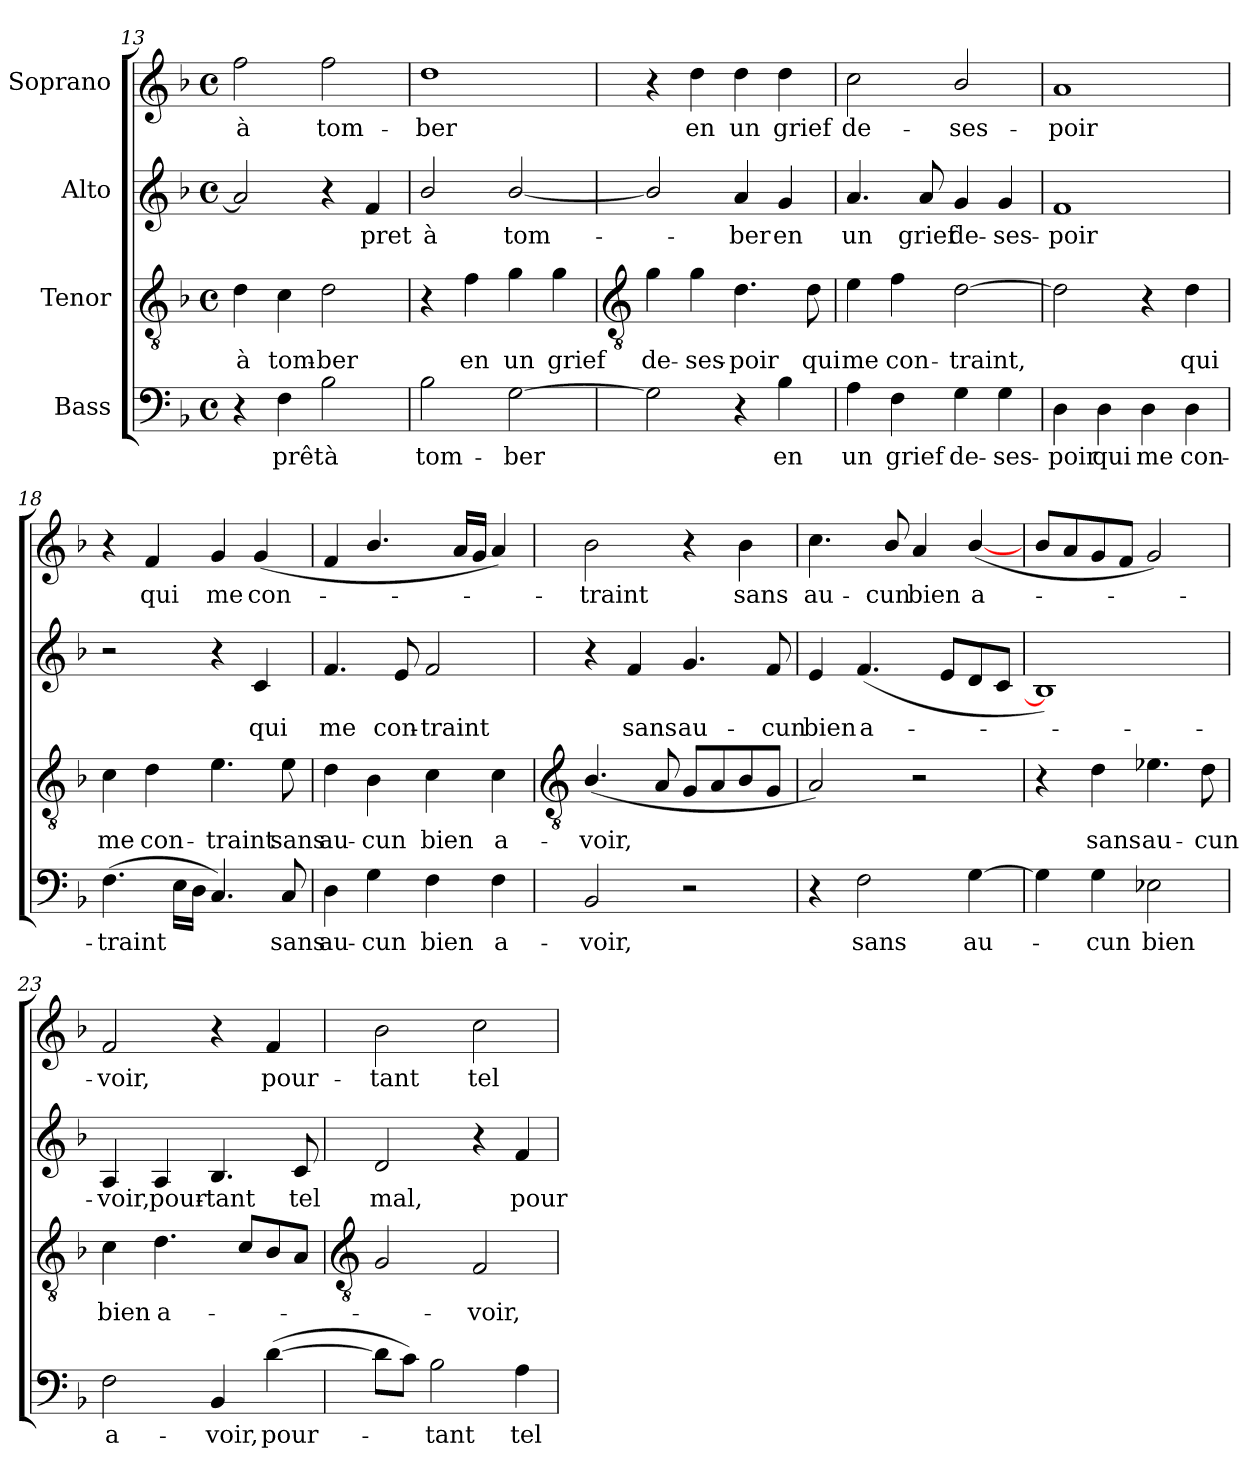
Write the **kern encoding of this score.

**kern	**text	**kern	**text	**kern	**text	**kern	**text
*part4	*part4	*part3	*part3	*part2	*part2	*part1	*part1
*staff4	*staff4	*staff3	*staff3	*staff2	*staff2	*staff1	*staff1
*I"Bass	*	*I"Tenor	*	*I"Alto	*	*I"Soprano	*
*clefF4	*	*clefGv2	*	*clefG2	*	*clefG2	*
*k[b-]	*	*k[b-]	*	*k[b-]	*	*k[b-]	*
*F:	*	*F:	*	*F:	*	*F:	*
*M4/4	*	*M4/4	*	*M4/4	*	*M4/4	*
*met(c)	*	*met(c)	*	*met(c)	*	*met(c)	*
=13	=13	=13	=13	=13	=13	=13	=13
!	!	!	!LO:LY:b	!	!	!	!LO:LY:b
4r	.	4d	à	2a]	.	2ff	à
!	!LO:LY:b	!	!LO:LY:b	!	!	!	!
4F	prêt	4c	tom-	.	.	.	.
!	!LO:LY:b	!	!LO:LY:b	!	!	!	!LO:LY:b
2B-	à	2d	-ber	4r	.	2ff	tom-
!	!	!	!	!	!LO:LY:b	!	!
.	.	.	.	4f	pret	.	.
=14	=14	=14	=14	=14	=14	=14	=14
!	!LO:LY:b	!	!	!	!LO:LY:b	!	!LO:LY:b
2B-	tom-	4r	.	2b-/	à	1dd	-ber
!	!	!	!LO:LY:b	!	!	!	!
.	.	4f	en	.	.	.	.
!	!LO:LY:b	!	!LO:LY:b	!	!LO:LY:b	!	!
[2G	-ber	4g	un	[2b-/	tom-	.	.
!	!	!	!LO:LY:b	!	!	!	!
.	.	4g	grief	.	.	.	.
!!LO:LB:g=z
=15	=15	=15	=15	=15	=15	=15	=15
*	*	*clefGv2	*	*	*	*	*
!	!	!	!LO:LY:b	!	!	!	!
2G]	.	4g	de-	2b-/]	.	4r	.
!	!	!	!LO:LY:b	!	!	!	!LO:LY:b
.	.	4g	-ses-	.	.	4dd	en
!	!	!	!LO:LY:b	!	!LO:LY:b	!	!LO:LY:b
4r	.	4.d	-poir	4a	ber	4dd	un
!	!LO:LY:b	!	!	!	!LO:LY:b	!	!LO:LY:b
4B-	en	.	.	4g	en	4dd	grief
!	!	!	!LO:LY:b	!	!	!	!
.	.	8d	qui	.	.	.	.
=16	=16	=16	=16	=16	=16	=16	=16
!	!LO:LY:b	!	!LO:LY:b	!	!LO:LY:b	!	!LO:LY:b
4A	un	4e	me	4.a	un	2cc	de-
!	!LO:LY:b	!	!LO:LY:b	!	!	!	!
4F	grief	4f	con-	.	.	.	.
!	!	!	!	!	!LO:LY:b	!	!
.	.	.	.	8a	grief	.	.
!	!LO:LY:b	!	!LO:LY:b	!	!LO:LY:b	!	!LO:LY:b
4G	de-	[2d	-traint,	4g	de-	2b-/	-ses-
!	!LO:LY:b	!	!	!	!LO:LY:b	!	!
4G	-ses-	.	.	4g	-ses-	.	.
=17	=17	=17	=17	=17	=17	=17	=17
!	!LO:LY:b	!	!	!	!LO:LY:b	!	!LO:LY:b
4D	-poir	2d]	.	1f	-poir	1a	-poir
!	!LO:LY:b	!	!	!	!	!	!
4D	qui	.	.	.	.	.	.
!	!LO:LY:b	!	!	!	!	!	!
4D	me	4r	.	.	.	.	.
!	!LO:LY:b	!	!LO:LY:b	!	!	!	!
4D	con-	4d	qui	.	.	.	.
=18	=18	=18	=18	=18	=18	=18	=18
!	!LO:LY:b	!	!LO:LY:b	!	!	!	!
(>4.F	-traint	4c	me	2r	.	4r	.
!	!	!	!LO:LY:b	!	!	!	!LO:LY:b
.	.	4d	con-	.	.	4f	qui
16ELL	.	.	.	.	.	.	.
16DJJ	.	.	.	.	.	.	.
!	!	!	!LO:LY:b	!	!	!	!LO:LY:b
4.C)	.	4.e	-traint	4r	.	4g	me
!	!	!	!	!	!LO:LY:b	!	!LO:LY:b
.	.	.	.	4c	qui	(<4g	con-
!	!LO:LY:b	!	!LO:LY:b	!	!	!	!
8C	sans	8e	sans	.	.	.	.
=19	=19	=19	=19	=19	=19	=19	=19
!	!LO:LY:b	!	!LO:LY:b	!	!LO:LY:b	!	!
4D	au-	4d	au-	4.f	me	4f	.
!	!LO:LY:b	!	!LO:LY:b	!	!	!	!
4G	-cun	4B-	-cun	.	.	4.b-/	.
!	!	!	!	!	!LO:LY:b	!	!
.	.	.	.	8e	con-	.	.
!	!LO:LY:b	!	!LO:LY:b	!	!LO:LY:b	!	!
4F	bien	4c	bien	2f	-traint	.	.
.	.	.	.	.	.	16aLL	.
.	.	.	.	.	.	16gJJ	.
!	!LO:LY:b	!	!LO:LY:b	!	!	!	!
4F	a-	4c	a-	.	.	4a)	.
!!LO:LB:g=z
=20	=20	=20	=20	=20	=20	=20	=20
*	*	*clefGv2	*	*	*	*	*
!	!LO:LY:b	!	!LO:LY:b	!	!	!	!LO:LY:b
2BB-	-voir,	(<4.B-/	-voir,	4r	.	2b-	traint
!	!	!	!	!	!LO:LY:b	!	!
.	.	.	.	4f	sans	.	.
.	.	8A	.	.	.	.	.
!	!	!	!	!	!LO:LY:b	!	!
2r	.	8GL	.	4.g	au-	4r	.
.	.	8A	.	.	.	.	.
!	!	!	!	!	!	!	!LO:LY:b
.	.	8B-	.	.	.	4b-	sans
!	!	!	!	!	!LO:LY:b	!	!
.	.	8GJ	.	8f	-cun	.	.
=21	=21	=21	=21	=21	=21	=21	=21
!	!	!	!	!	!LO:LY:b	!	!LO:LY:b
4r	.	2A)	.	4e	bien	4.cc	au-
!	!LO:LY:b	!	!	!	!LO:LY:b	!	!
2F	sans	.	.	(<4.f	a-	.	.
!	!	!	!	!	!	!	!LO:LY:b
.	.	.	.	.	.	8b-/	-cun
!	!	!	!	!	!	!	!LO:LY:b
.	.	2r	.	.	.	4a	bien
.	.	.	.	8eL	.	.	.
!	!LO:LY:b	!	!	!	!	!	!LO:LY:b
[4G	au-	.	.	8d	.	(<[4b-/	a-
.	.	.	.	8cJ	.	.	.
=22	=22	=22	=22	=22	=22	=22	=22
4G]	.	4r	.	1B-])	.	8b-L	.
.	.	.	.	.	.	8a	.
!	!LO:LY:b	!	!LO:LY:b	!	!	!	!
4G	cun	4d	sans	.	.	8g	.
.	.	.	.	.	.	8fJ	.
!	!LO:LY:b	!	!LO:LY:b	!	!	!	!
2E-X	bien	4.e-X	au-	.	.	2g)	.
!	!	!	!LO:LY:b	!	!	!	!
.	.	8d	-cun	.	.	.	.
=23	=23	=23	=23	=23	=23	=23	=23
!	!LO:LY:b	!	!LO:LY:b	!	!LO:LY:b	!	!LO:LY:b
2F	a-	4c	bien	4A	voir,	2f	voir,
!	!	!	!LO:LY:b	!	!LO:LY:b	!	!
.	.	4.d	a-	4A	pour-	.	.
!	!LO:LY:b	!	!	!	!LO:LY:b	!	!
4BB-	-voir,	.	.	4.B-	-tant	4r	.
.	.	8c/L	.	.	.	.	.
!	!LO:LY:b	!	!	!	!	!	!LO:LY:b
(>[4d	pour-	8B-/	.	.	.	4f	pour-
!	!	!	!	!	!LO:LY:b	!	!
.	.	8A/J	.	8c	tel	.	.
!!LO:LB:g=z
=24	=24	=24	=24	=24	=24	=24	=24
*	*	*clefGv2	*	*	*	*	*
!	!	!	!	!	!LO:LY:b	!	!LO:LY:b
8dL]	.	2G	.	2d	mal,	2b-	-tant
8cJ)	.	.	.	.	.	.	.
!	!LO:LY:b	!	!	!	!	!	!
2B-	tant	.	.	.	.	.	.
!	!	!	!LO:LY:b	!	!	!	!LO:LY:b
.	.	2F	voir,	4r	.	2cc	tel
!	!LO:LY:b	!	!	!	!LO:LY:b	!	!
4A	tel	.	.	4f	pour-	.	.
=	=	=	=	=	=	=	=
*-	*-	*-	*-	*-	*-	*-	*-
